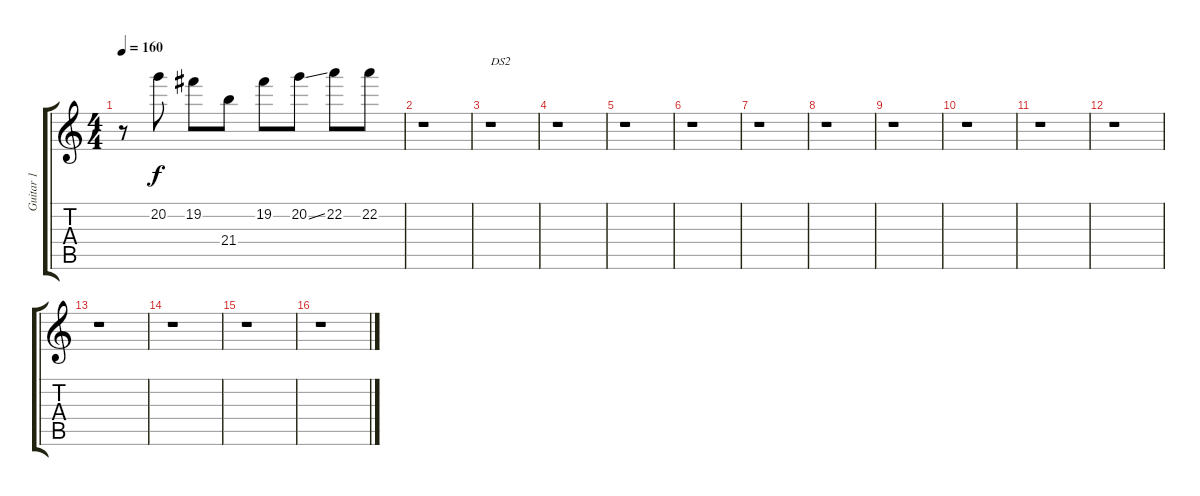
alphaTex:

\track ("Guitar 1" "Guitar 1") {instrument distortionguitar}
\staff {score tabs}
\tuning (E4 B3 G3 D3 A2 E2) {hide}
\ts (4 4)
\tempo 160
\clef g2
\ks c
r.8{dy f} 20.2.8 19.2.8 21.4.8 19.2.8 20.2{ss}.8 22.2.8 22.2.8 |
r.1 |
r.1{txt "DS2"} |
r.1 |
r.1 |
r.1 |
r.1 |
r.1 |
r.1 |
r.1 |
r.1 |
r.1 |
r.1 |
r.1 |
r.1 |
r.1
